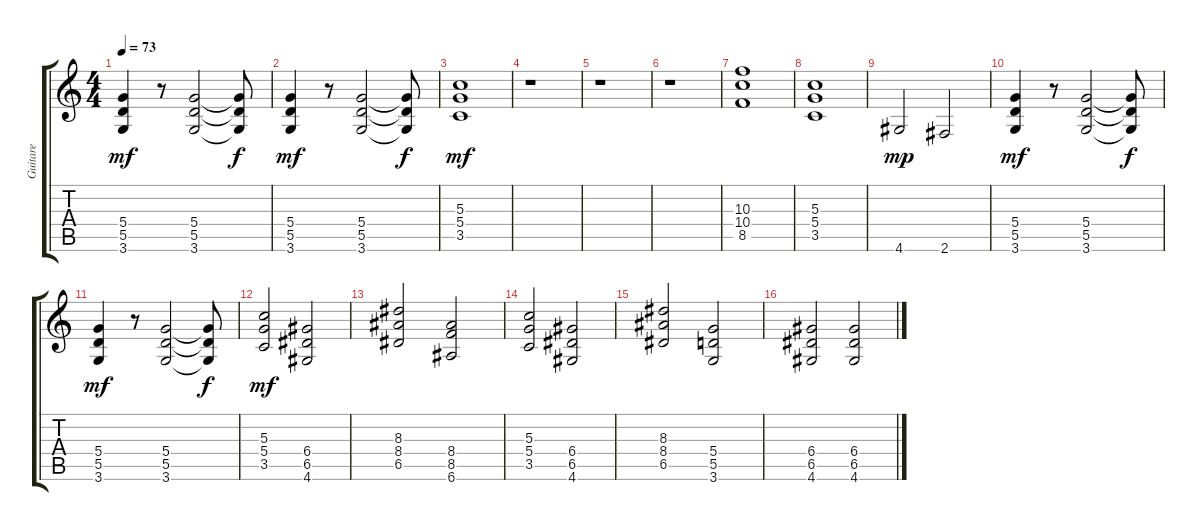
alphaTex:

\track ("Guitare" "Guitare") {instrument distortionguitar}
\staff {score tabs}
\tuning (E4 B3 G3 D3 A2 E2) {hide}
\ts (4 4)
\tempo 73
\clef g2
\ks c
(5.4 5.5 3.6).4{dy mf} r.8 (5.4 5.5 3.6).2 (5.4{t} 5.5{t} 3.6{t}).8{dy f} |
(5.4 5.5 3.6).4{dy mf} r.8 (5.4 5.5 3.6).2 (5.4{t} 5.5{t} 3.6{t}).8{dy f} |
(5.3 5.4 3.5).1{dy mf} |
r.1 |
r.1 |
r.1 |
(10.3 10.4 8.5).1 |
(5.3 5.4 3.5).1 |
4.6.2{dy mp} 2.6.2 |
(5.4 5.5 3.6).4{dy mf} r.8 (5.4 5.5 3.6).2 (5.4{t} 5.5{t} 3.6{t}).8{dy f} |
(5.4 5.5 3.6).4{dy mf} r.8 (5.4 5.5 3.6).2 (5.4{t} 5.5{t} 3.6{t}).8{dy f} |
(5.3 5.4 3.5).2{dy mf} (6.4 6.5 4.6).2 |
(8.3 8.4 6.5).2 (8.4 8.5 6.6).2 |
(5.3 5.4 3.5).2 (6.4 6.5 4.6).2 |
(8.3 8.4 6.5).2 (5.4 5.5 3.6).2 |
(6.4 6.5 4.6).2 (6.4 6.5 4.6).2
